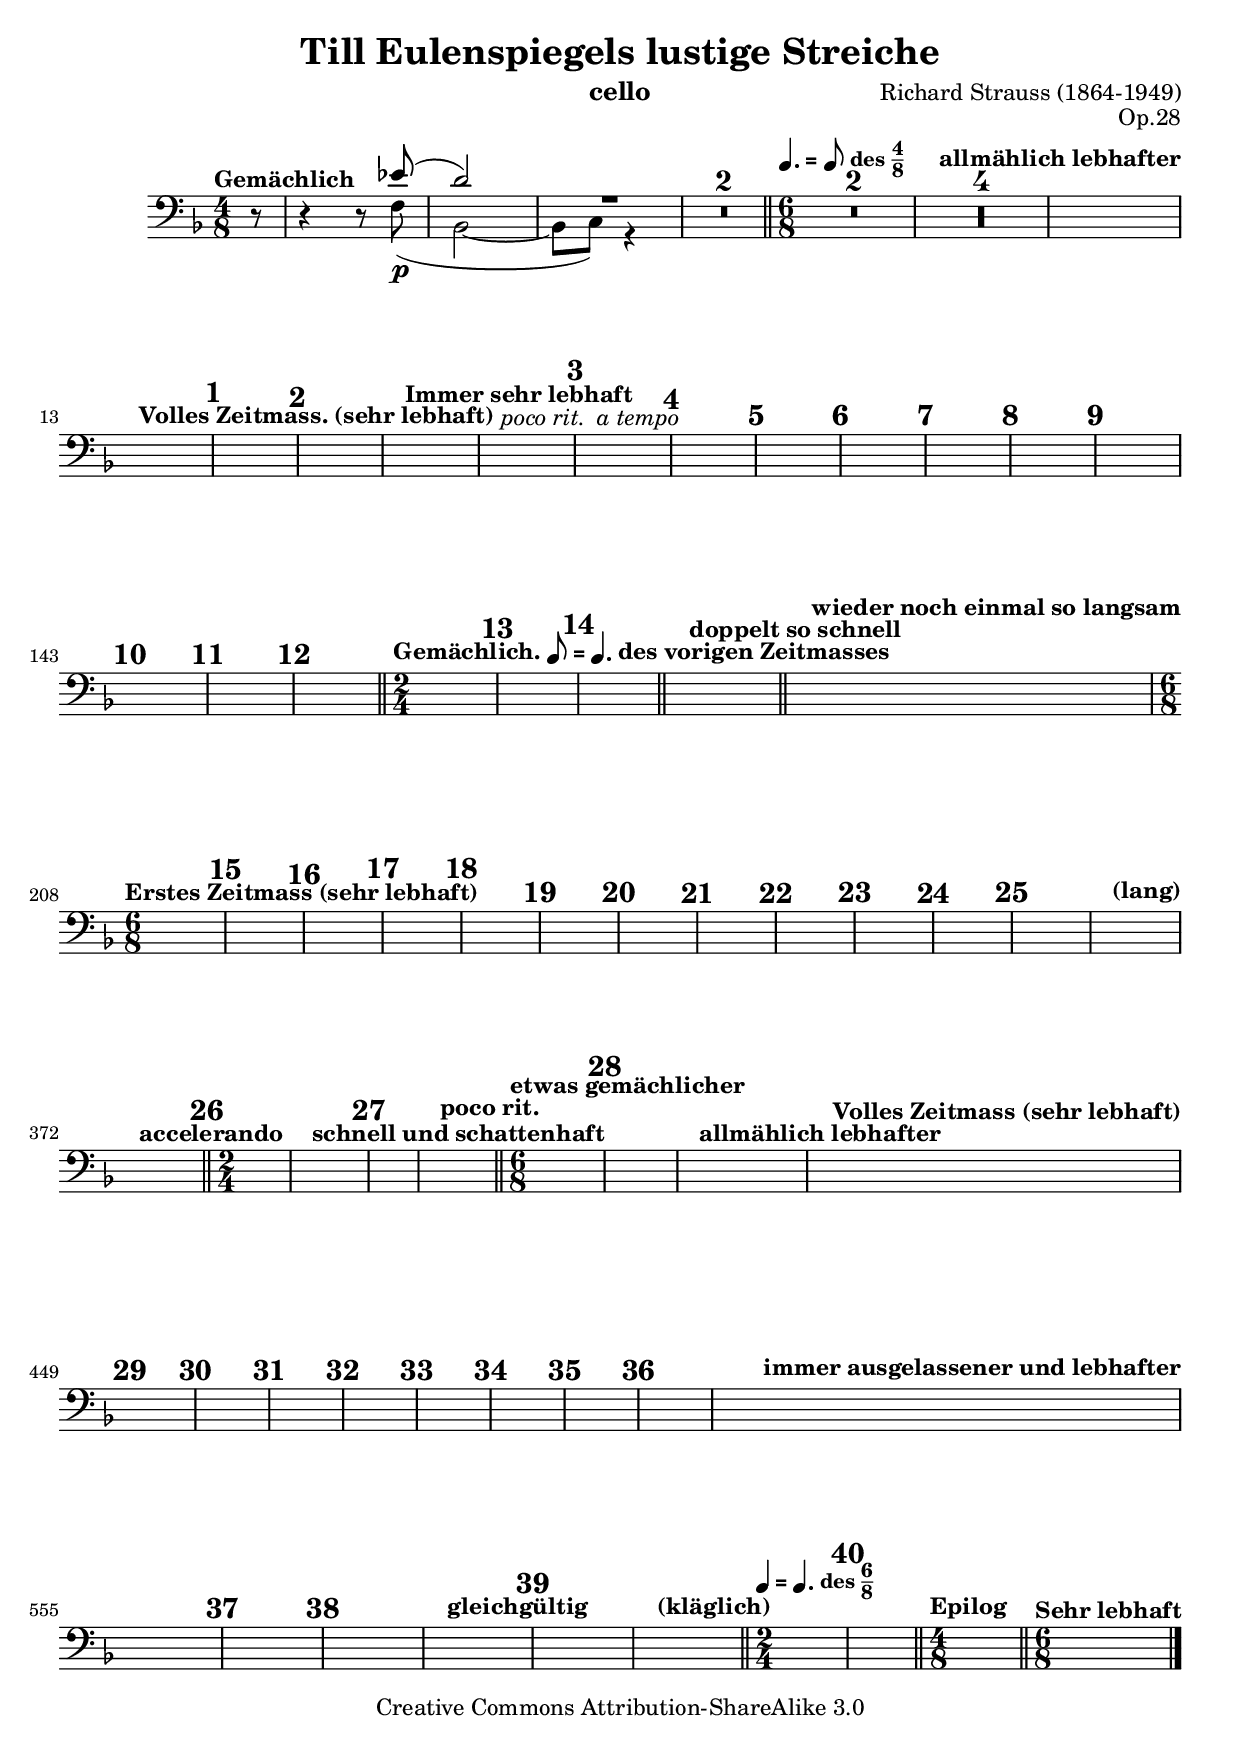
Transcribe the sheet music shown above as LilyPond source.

\version "2.13.49"

\include "defs.ily" 
\version "2.13.49"

cello = \relative c'
{
  \clef bass
  \key f \major
  r8
  r4 r8 << {s8\p} << {ees8( | d2)| R2} \\ {f,8( | bes,2~ | bes8 c) r4} >> >> |
  R2*2 |

  %6/8
  R2.*6 |
}
 

instrument = "cello"

notes = \cello

\include "part.ily"
